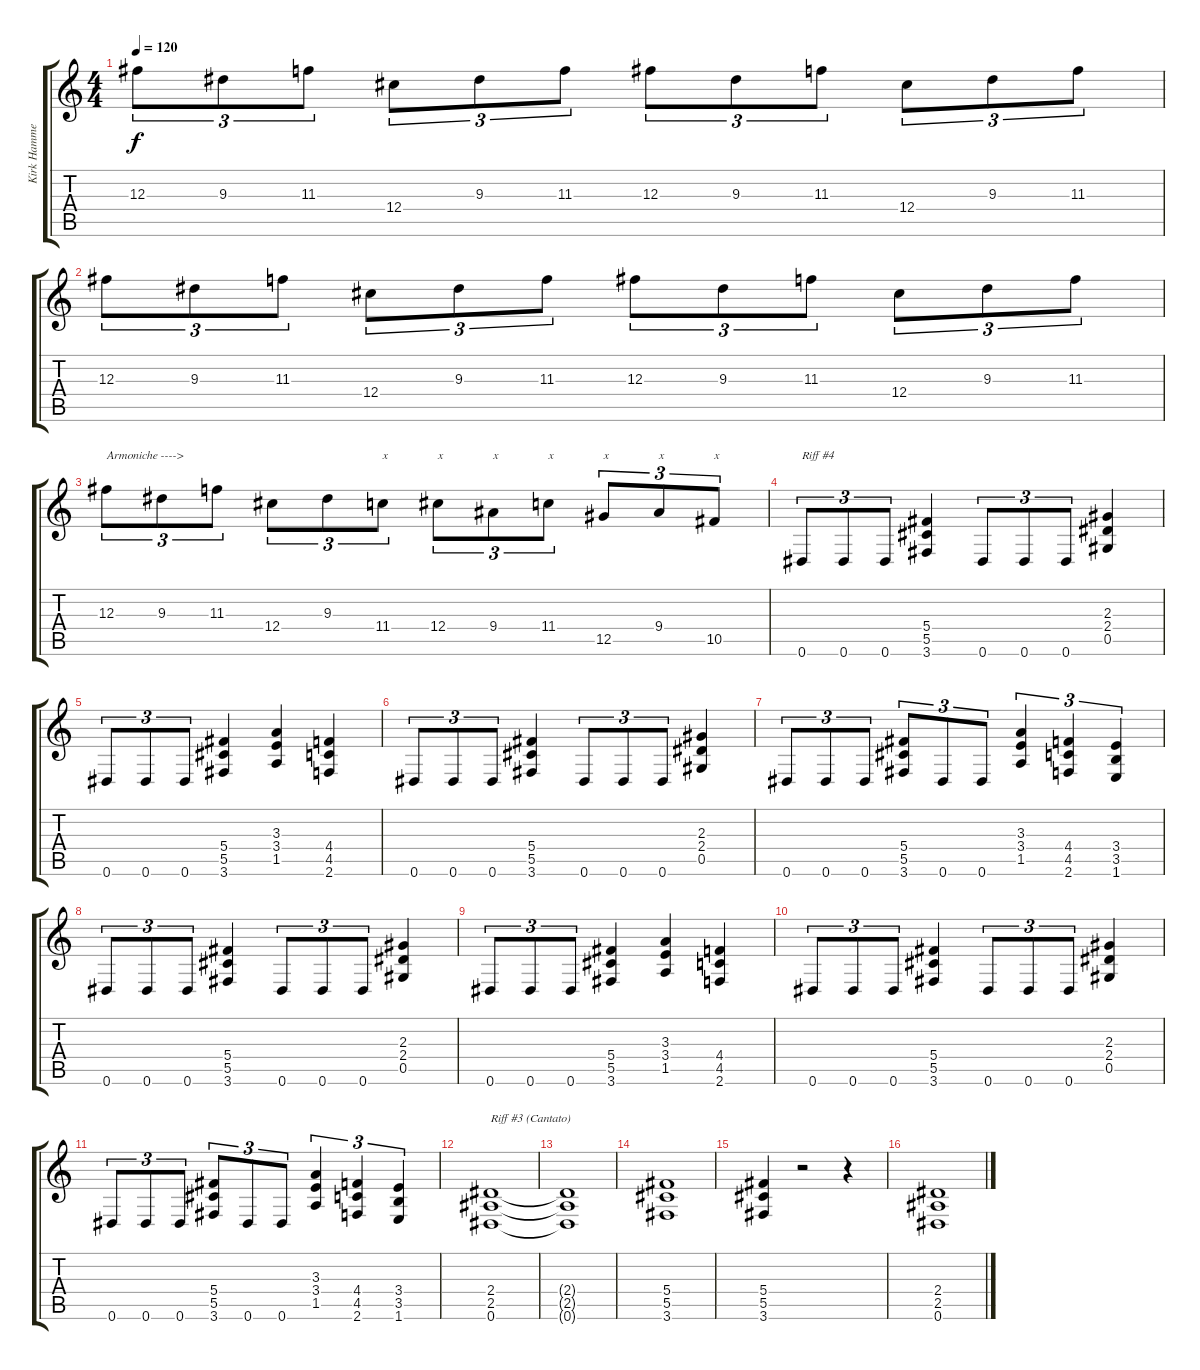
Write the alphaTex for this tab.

\track ("Kirk Hammet" "Kirk Hamme") {instrument distortionguitar}
\staff {score tabs}
\tuning (Eb4 Bb3 Gb3 Db3 Ab2 Eb2) {hide}
\ts (4 4)
\tempo 120
\clef g2
\ks c
12.3.8{tu (3 2) dy f} 9.3.8{tu (3 2)} 11.3.8{tu (3 2)} 12.4.8{tu (3 2)} 9.3.8{tu (3 2)} 11.3.8{tu (3 2)} 12.3.8{tu (3 2)} 9.3.8{tu (3 2)} 11.3.8{tu (3 2)} 12.4.8{tu (3 2)} 9.3.8{tu (3 2)} 11.3.8{tu (3 2)} |
12.3.8{tu (3 2)} 9.3.8{tu (3 2)} 11.3.8{tu (3 2)} 12.4.8{tu (3 2)} 9.3.8{tu (3 2)} 11.3.8{tu (3 2)} 12.3.8{tu (3 2)} 9.3.8{tu (3 2)} 11.3.8{tu (3 2)} 12.4.8{tu (3 2)} 9.3.8{tu (3 2)} 11.3.8{tu (3 2)} |
12.3.8{tu (3 2) txt "Armoniche ---->"} 9.3.8{tu (3 2)} 11.3.8{tu (3 2)} 12.4.8{tu (3 2)} 9.3.8{tu (3 2)} 11.4.8{tu (3 2) txt "x" instrument guitarharmonics} 12.4.8{tu (3 2) txt "x"} 9.4.8{tu (3 2) txt "x"} 11.4.8{tu (3 2) txt "x"} 12.5.8{tu (3 2) txt "x"} 9.4.8{tu (3 2) txt "x"} 10.5.8{tu (3 2) txt "x"} |
0.6.8{tu (3 2) txt "Riff #4" instrument distortionguitar} 0.6.8{tu (3 2)} 0.6.8{tu (3 2)} (5.4 5.5 3.6).4 0.6.8{tu (3 2)} 0.6.8{tu (3 2)} 0.6.8{tu (3 2)} (2.3 2.4 0.5).4 |
0.6.8{tu (3 2)} 0.6.8{tu (3 2)} 0.6.8{tu (3 2)} (5.4 5.5 3.6).4 (3.3 3.4 1.5).4 (4.4 4.5 2.6).4 |
0.6.8{tu (3 2)} 0.6.8{tu (3 2)} 0.6.8{tu (3 2)} (5.4 5.5 3.6).4 0.6.8{tu (3 2)} 0.6.8{tu (3 2)} 0.6.8{tu (3 2)} (2.3 2.4 0.5).4 |
0.6.8{tu (3 2)} 0.6.8{tu (3 2)} 0.6.8{tu (3 2)} (5.4 5.5 3.6).8{tu (3 2)} 0.6.8{tu (3 2)} 0.6.8{tu (3 2)} (3.3 3.4 1.5).4{tu (3 2)} (4.4 4.5 2.6).4{tu (3 2)} (3.4 3.5 1.6).4{tu (3 2)} |
0.6.8{tu (3 2)} 0.6.8{tu (3 2)} 0.6.8{tu (3 2)} (5.4 5.5 3.6).4 0.6.8{tu (3 2)} 0.6.8{tu (3 2)} 0.6.8{tu (3 2)} (2.3 2.4 0.5).4 |
0.6.8{tu (3 2)} 0.6.8{tu (3 2)} 0.6.8{tu (3 2)} (5.4 5.5 3.6).4 (3.3 3.4 1.5).4 (4.4 4.5 2.6).4 |
0.6.8{tu (3 2)} 0.6.8{tu (3 2)} 0.6.8{tu (3 2)} (5.4 5.5 3.6).4 0.6.8{tu (3 2)} 0.6.8{tu (3 2)} 0.6.8{tu (3 2)} (2.3 2.4 0.5).4 |
0.6.8{tu (3 2)} 0.6.8{tu (3 2)} 0.6.8{tu (3 2)} (5.4 5.5 3.6).8{tu (3 2)} 0.6.8{tu (3 2)} 0.6.8{tu (3 2)} (3.3 3.4 1.5).4{tu (3 2)} (4.4 4.5 2.6).4{tu (3 2)} (3.4 3.5 1.6).4{tu (3 2)} |
(2.4 2.5 0.6).1{txt "Riff #3 (Cantato)"} |
(2.4{t} 2.5{t} 0.6{t}).1 |
(5.4 5.5 3.6).1 |
(5.4 5.5 3.6).4 r.2 r.4 |
(2.4 2.5 0.6).1
